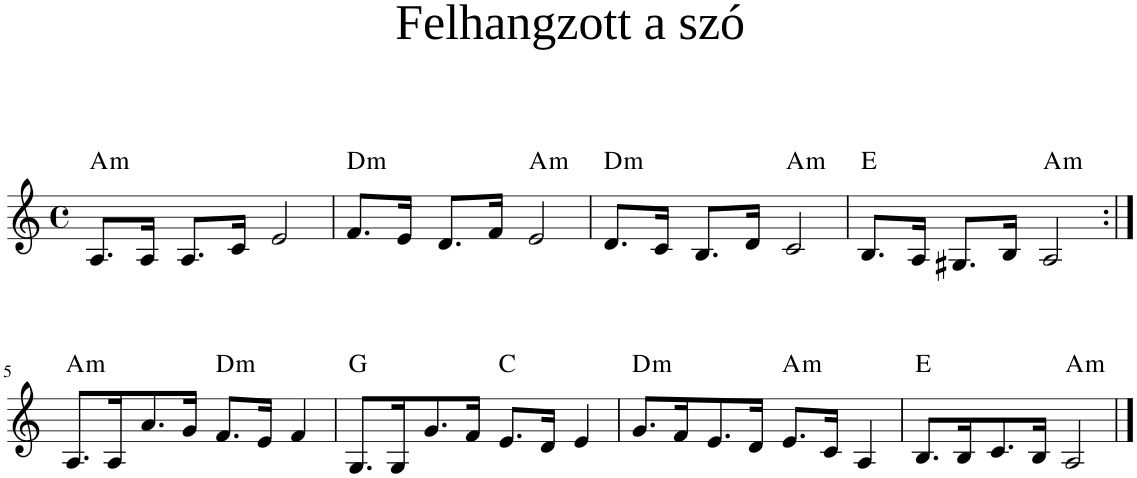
**kern	**harte
*part1	*part1
*staff1	*
*I"Piano	*
*I'Pno	*
*clefG2	*
*k[]	*
*M4/4	*
*met(c)	*
=1	=1
!	!LO:H:kt=m
8.A/L	A:min
16A/Jk	.
8.A/L	.
16c/Jk	.
2e/	.
=2	=2
!	!LO:H:kt=m
8.f/L	D:min
16e/Jk	.
8.d/L	.
16f/Jk	.
!	!LO:H:kt=m
2e/	A:min
=3	=3
!	!LO:H:kt=m
8.d/L	D:min
16c/Jk	.
8.B/L	.
16d/Jk	.
!	!LO:H:kt=m
2c/	A:min
=4	=4
8.B/L	E:maj
16A/Jk	.
8.G#X/L	.
16B/Jk	.
!	!LO:H:kt=m
2A/	A:min
!!LO:LB:g=z
=5:|!	=5:|!
!	!LO:H:kt=m
8.A/L	A:min
16A/K	.
8.a/	.
16g/Jk	.
!	!LO:H:kt=m
8.f/L	D:min
16e/Jk	.
4f/	.
=6	=6
8.G/L	G:maj
16G/K	.
8.g/	.
16f/Jk	.
8.e/L	C:maj
16d/Jk	.
4e/	.
=7	=7
!	!LO:H:kt=m
8.g/L	D:min
16f/K	.
8.e/	.
16d/Jk	.
!	!LO:H:kt=m
8.e/L	A:min
16c/Jk	.
4A/	.
=8	=8
8.B/L	E:maj
16B/K	.
8.c/	.
16B/Jk	.
!	!LO:H:kt=m
2A/	A:min
==	==
*-	*-
